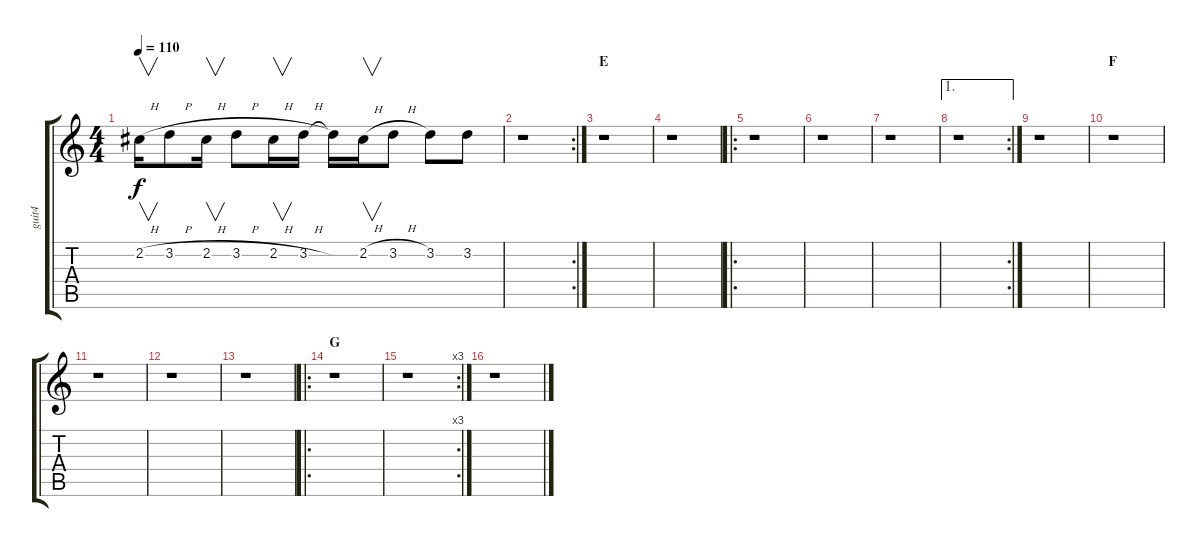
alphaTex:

\track ("guit4" "guit4") {instrument electricguitarclean}
\staff {score tabs}
\tuning (E4 B3 G3 D3 A2 D2) {hide}
\ts (4 4)
\tempo 110
\clef g2
\ks c
2.2{h}.16{v dy f} 3.2{h}.8 2.2{h}.16{v} 3.2{h}.8 2.2{h}.16{v} 3.2{h}.16 3.2{t}.16 2.2{h}.16{v} 3.2{h}.8 3.2.8 3.2.8 |
\rc 2
r.1 |
\section ("" "E")
r.1 |
r.1 |
\ro
r.1 |
r.1 |
r.1 |
\ae 1
\rc 2
r.1 |
r.1 |
\section ("" "F")
r.1 |
r.1 |
r.1 |
r.1 |
\ro
\section ("" "G")
r.1 |
\rc 3
r.1 |
r.1
